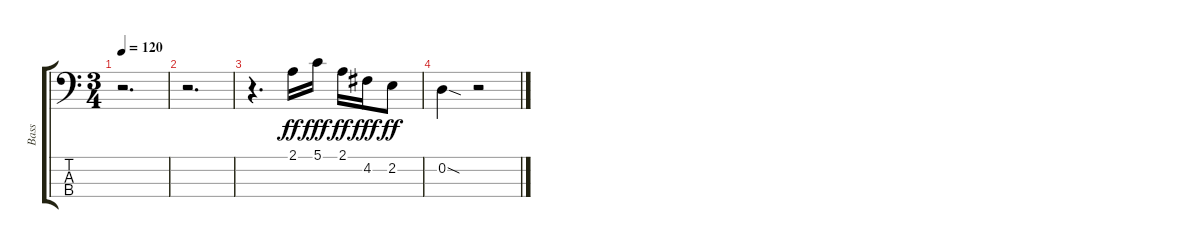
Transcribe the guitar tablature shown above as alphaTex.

\track ("Bass" "Bass") {instrument electricbassfinger}
\staff {score tabs}
\tuning (G2 D2 A1 E1) {hide}
\ts (3 4)
\tempo 120
\clef f4
\ks c
r.2{d dy fff} |
r.2{d} |
r.4{d} 2.1.16{dy ff} 5.1.16{dy fff} 2.1.16{dy ff} 4.2.16{dy fff} 2.2.8{dy ff} |
0.2{sod}.4 r.2
